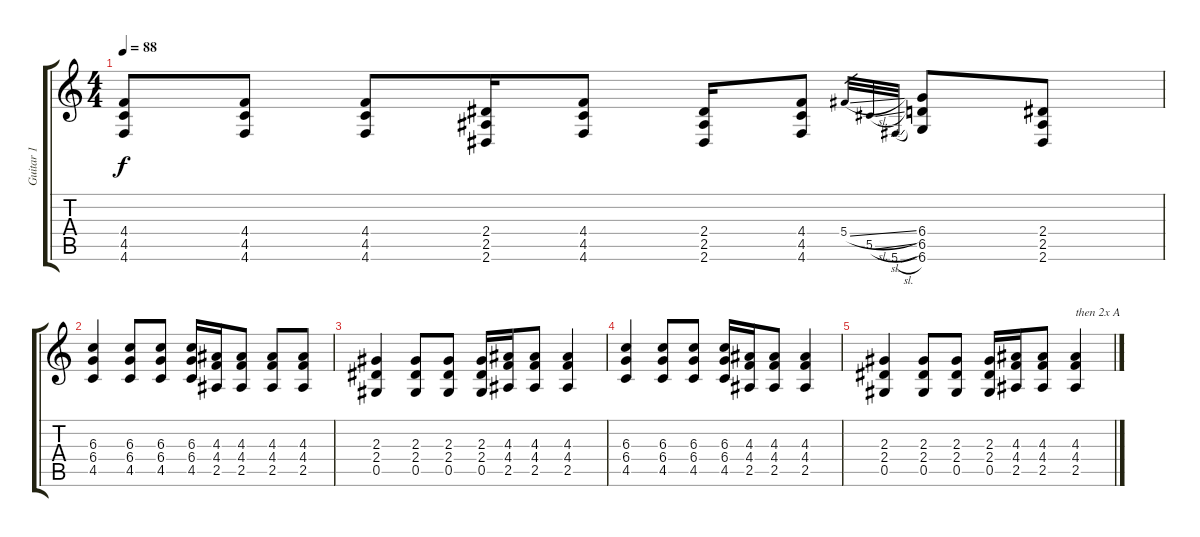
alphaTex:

\track ("Guitar 1" "Guitar 1") {instrument distortionguitar}
\staff {score tabs}
\tuning (Eb4 Bb3 Gb3 Db3 Ab2 Db2) {hide}
\ts (4 4)
\tempo 88
\clef g2
\ks c
(4.4 4.5 4.6).8{dy f} (4.4 4.5 4.6).8 (4.4 4.5 4.6).8 (2.4 2.5 2.6).16 (4.4 4.5 4.6).8 (2.4 2.5 2.6).16 (4.4 4.5 4.6).8 5.4{sl}.32{gr} 5.5{sl}.32{gr} 5.6{sl}.32{gr} (6.4 6.5 6.6).8 (2.4 2.5 2.6).8 |
(6.3 6.4 4.5).4 (6.3 6.4 4.5).8 (6.3 6.4 4.5).8 (6.3 6.4 4.5).16 (4.3 4.4 2.5).16 (4.3 4.4 2.5).8 (4.3 4.4 2.5).8 (4.3 4.4 2.5).8 |
(2.3 2.4 0.5).4 (2.3 2.4 0.5).8 (2.3 2.4 0.5).8 (2.3 2.4 0.5).16 (4.3 4.4 2.5).16 (4.3 4.4 2.5).8 (4.3 4.4 2.5).4 |
(6.3 6.4 4.5).4 (6.3 6.4 4.5).8 (6.3 6.4 4.5).8 (6.3 6.4 4.5).16 (4.3 4.4 2.5).16 (4.3 4.4 2.5).8 (4.3 4.4 2.5).4 |
(2.3 2.4 0.5).4 (2.3 2.4 0.5).8 (2.3 2.4 0.5).8 (2.3 2.4 0.5).16 (4.3 4.4 2.5).16 (4.3 4.4 2.5).8 (4.3 4.4 2.5).4{txt "then 2x A "}
